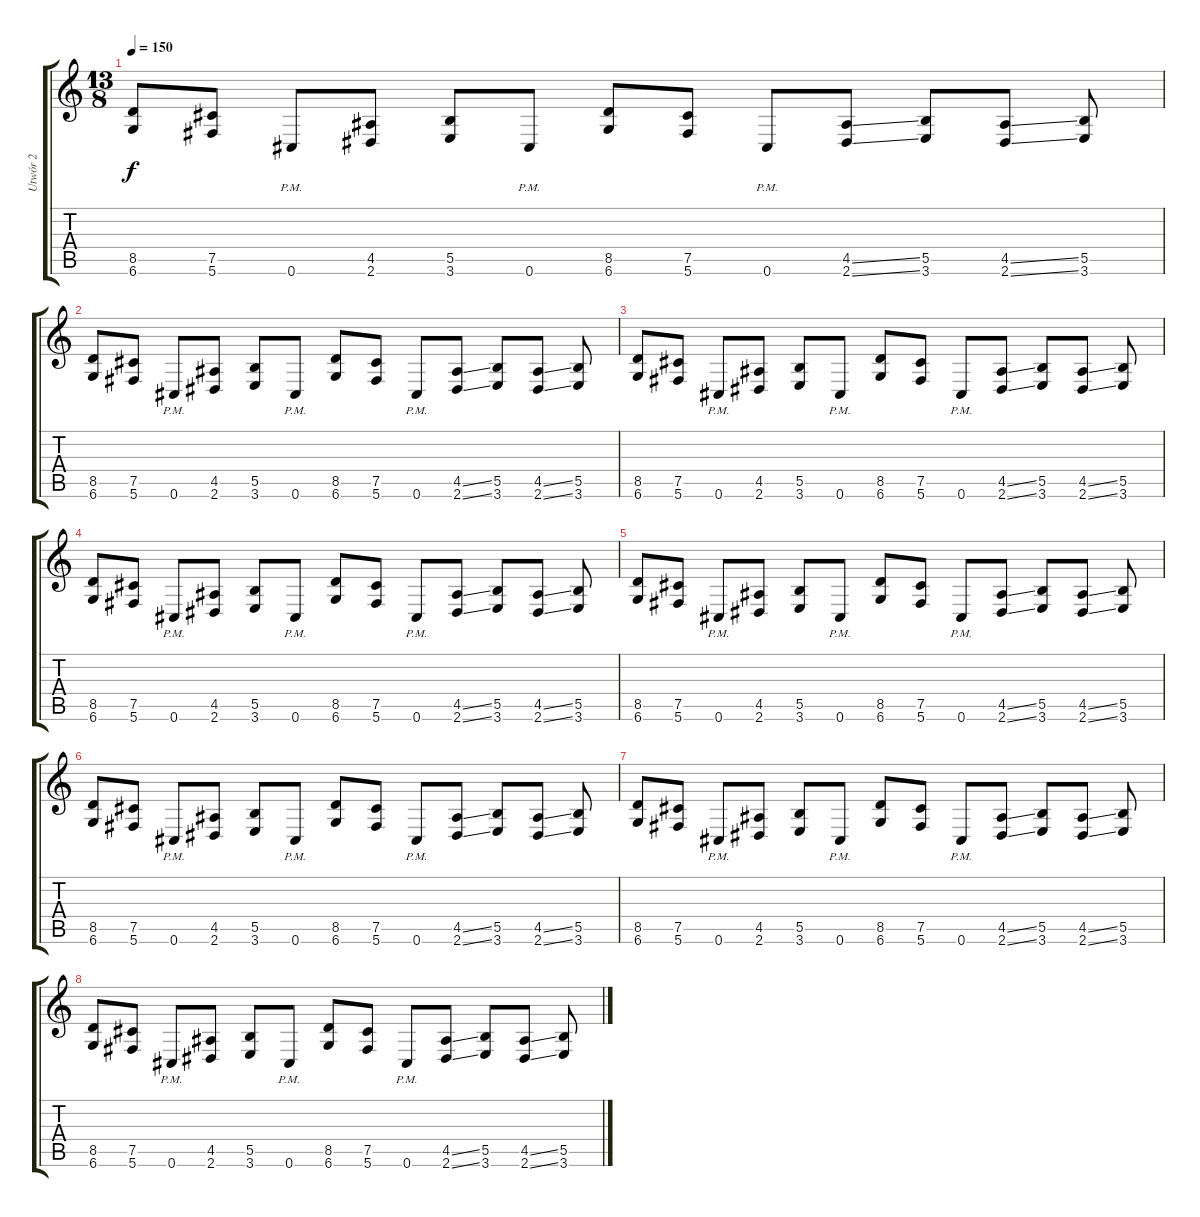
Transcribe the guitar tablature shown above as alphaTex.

\track ("Utwór 2" "Utwór 2") {instrument distortionguitar}
\staff {score tabs}
\tuning (Db4 Ab3 E3 B2 Gb2 Db2) {hide}
\ts (13 8)
\tempo 150
\clef g2
\ks c
(8.5 6.6).8{dy f} (7.5 5.6).8 0.6{pm}.8 (4.5 2.6).8 (5.5 3.6).8 0.6{pm}.8 (8.5 6.6).8 (7.5 5.6).8 0.6{pm}.8 (4.5{ss} 2.6{ss}).8 (5.5 3.6).8 (4.5{ss} 2.6{ss}).8 (5.5 3.6).8 |
(8.5 6.6).8 (7.5 5.6).8 0.6{pm}.8 (4.5 2.6).8 (5.5 3.6).8 0.6{pm}.8 (8.5 6.6).8 (7.5 5.6).8 0.6{pm}.8 (4.5{ss} 2.6{ss}).8 (5.5 3.6).8 (4.5{ss} 2.6{ss}).8 (5.5 3.6).8 |
(8.5 6.6).8 (7.5 5.6).8 0.6{pm}.8 (4.5 2.6).8 (5.5 3.6).8 0.6{pm}.8 (8.5 6.6).8 (7.5 5.6).8 0.6{pm}.8 (4.5{ss} 2.6{ss}).8 (5.5 3.6).8 (4.5{ss} 2.6{ss}).8 (5.5 3.6).8 |
(8.5 6.6).8 (7.5 5.6).8 0.6{pm}.8 (4.5 2.6).8 (5.5 3.6).8 0.6{pm}.8 (8.5 6.6).8 (7.5 5.6).8 0.6{pm}.8 (4.5{ss} 2.6{ss}).8 (5.5 3.6).8 (4.5{ss} 2.6{ss}).8 (5.5 3.6).8 |
(8.5 6.6).8 (7.5 5.6).8 0.6{pm}.8 (4.5 2.6).8 (5.5 3.6).8 0.6{pm}.8 (8.5 6.6).8 (7.5 5.6).8 0.6{pm}.8 (4.5{ss} 2.6{ss}).8 (5.5 3.6).8 (4.5{ss} 2.6{ss}).8 (5.5 3.6).8 |
(8.5 6.6).8 (7.5 5.6).8 0.6{pm}.8 (4.5 2.6).8 (5.5 3.6).8 0.6{pm}.8 (8.5 6.6).8 (7.5 5.6).8 0.6{pm}.8 (4.5{ss} 2.6{ss}).8 (5.5 3.6).8 (4.5{ss} 2.6{ss}).8 (5.5 3.6).8 |
(8.5 6.6).8 (7.5 5.6).8 0.6{pm}.8 (4.5 2.6).8 (5.5 3.6).8 0.6{pm}.8 (8.5 6.6).8 (7.5 5.6).8 0.6{pm}.8 (4.5{ss} 2.6{ss}).8 (5.5 3.6).8 (4.5{ss} 2.6{ss}).8 (5.5 3.6).8 |
(8.5 6.6).8 (7.5 5.6).8 0.6{pm}.8 (4.5 2.6).8 (5.5 3.6).8 0.6{pm}.8 (8.5 6.6).8 (7.5 5.6).8 0.6{pm}.8 (4.5{ss} 2.6{ss}).8 (5.5 3.6).8 (4.5{ss} 2.6{ss}).8 (5.5 3.6).8
